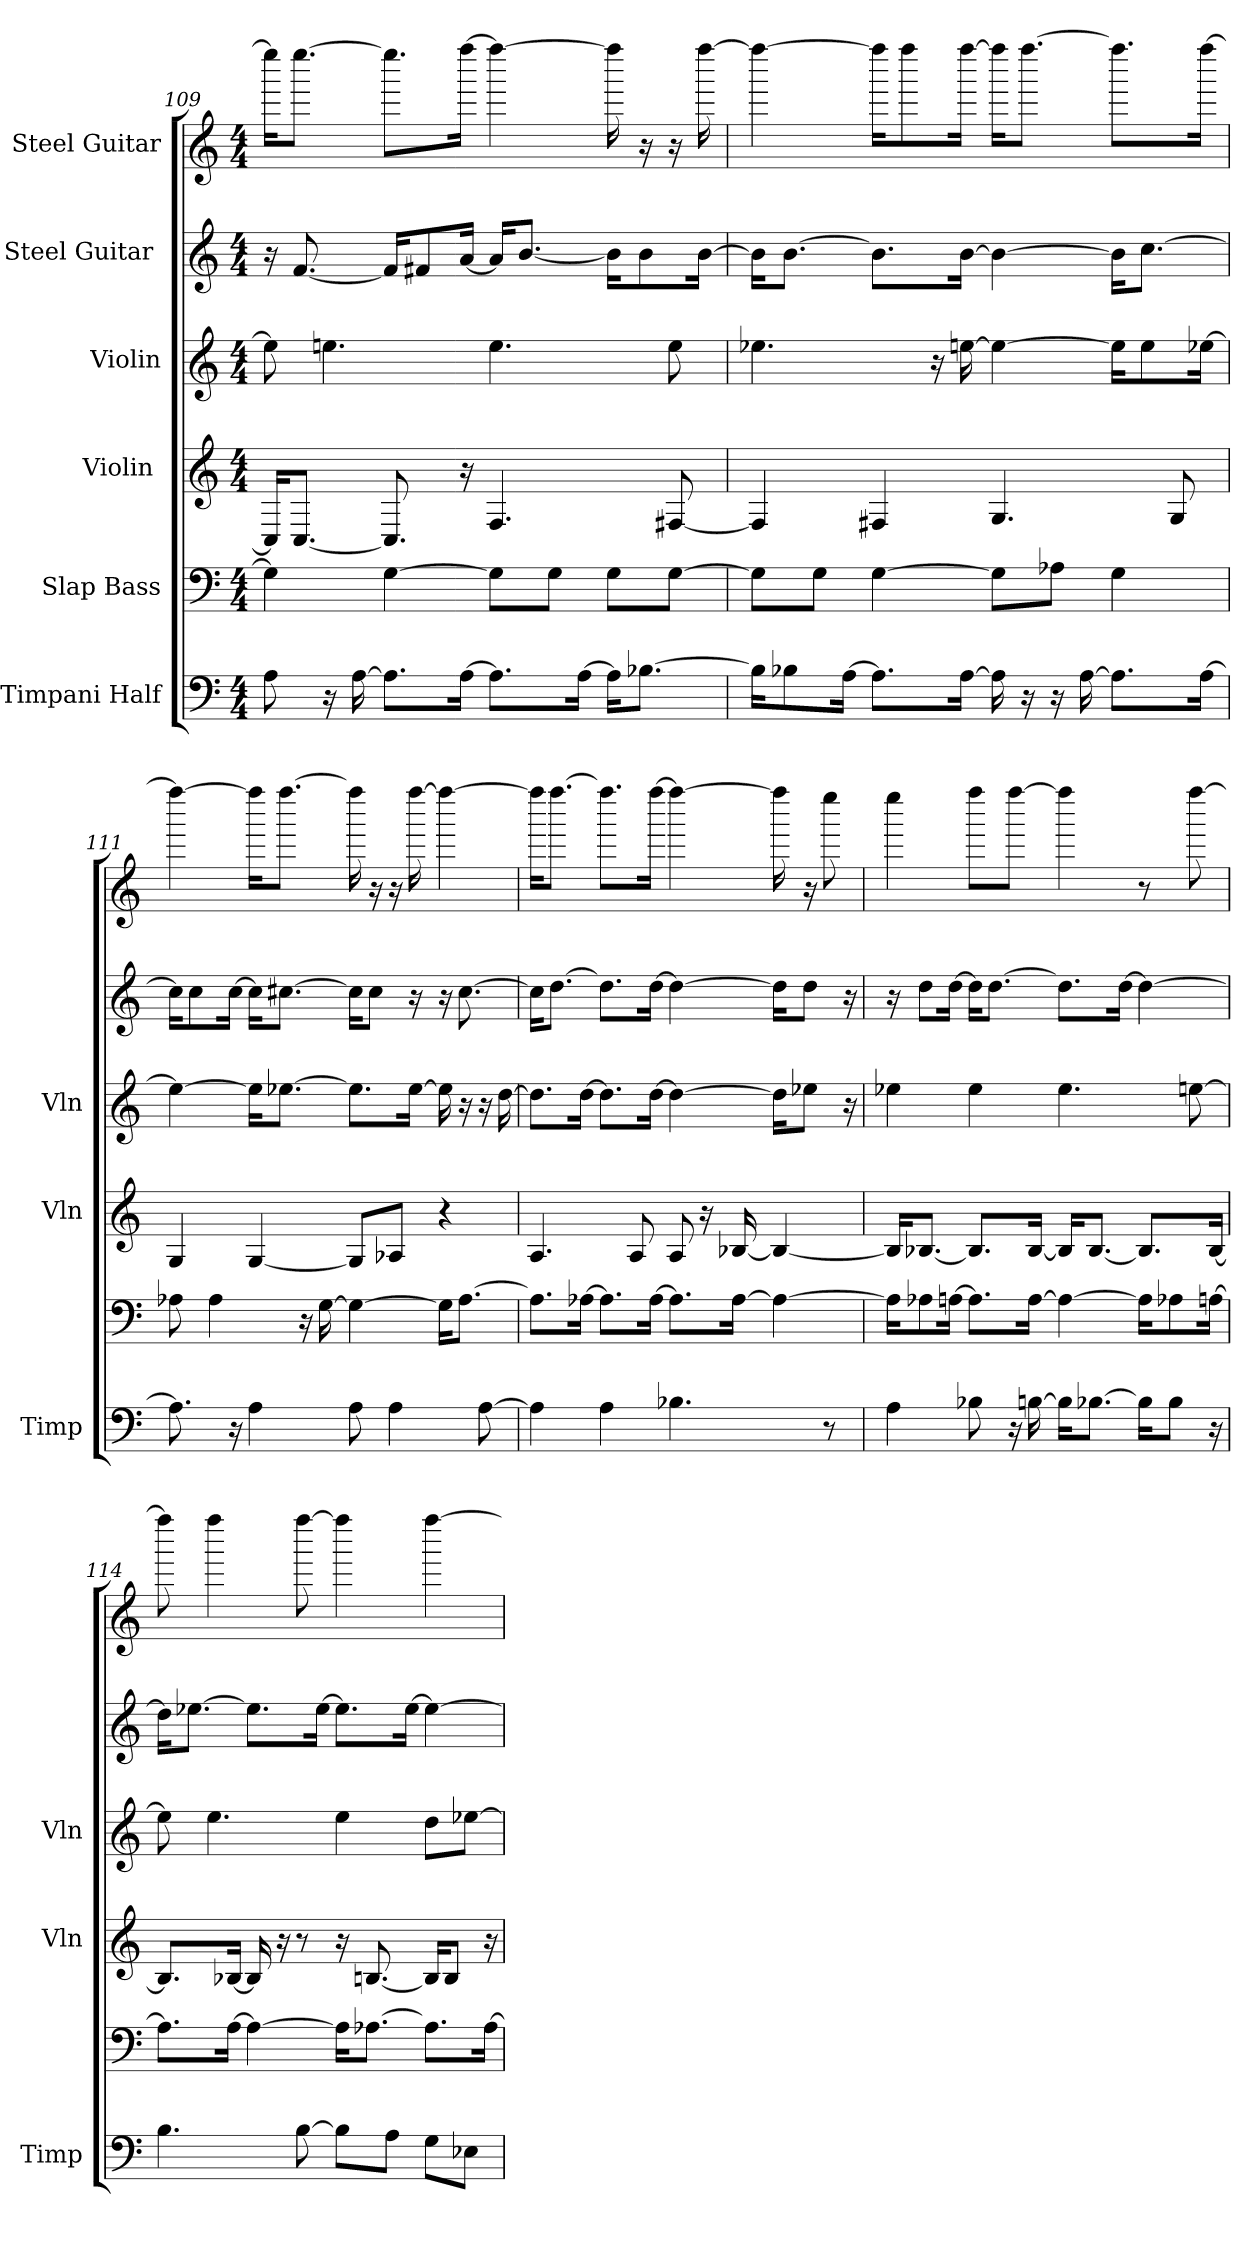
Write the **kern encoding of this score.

**kern	**kern	**kern	**kern	**kern	**kern
*part6	*part5	*part4	*part3	*part2	*part1
*staff6	*staff5	*staff4	*staff3	*staff2	*staff1
*I"Timpani Half	*I"Slap Bass	*I"Violin [2]	*I"Violin	*I"Steel Guitar [2]	*I"Steel Guitar
*I'Timp	*	*I'Vln	*I'Vln	*	*
*clefF4	*clefF4	*clefG2	*clefG2	*clefG2	*clefG2
*M4/4	*M4/4	*M4/4	*M4/4	*M4/4	*M4/4
=109	=109	=109	=109	=109	=109
8A	4G]	16CKL]	8ee-]	16r	16eeeeKL]
.	.	[8.CJ	.	[8.f	[8.eeeeJ
16r	.	.	4.ee	.	.
[16A	.	.	.	.	.
8.AL]	[4G	8.C]	.	16fKL]	8.eeeeL]
.	.	.	.	8f#	.
[16AJk	.	16r	.	[16aJk	[16ffffJk
8.AL]	8GL]	4.F	4.ee	16aKL]	4ffff_
.	.	.	.	[8.bJ	.
.	8GJ	.	.	.	.
[16AJk	.	.	.	.	.
16AKL]	8GL	.	.	16bKL]	16ffff]
[8.B-J	.	.	.	8b	16r
.	[8GJ	[8F#	8ee	.	16r
.	.	.	.	[16bJk	[16ffff
=110	=110	=110	=110	=110	=110
16B-KL]	8GL]	4F#]	4.ee-	16bKL]	4ffff_
8B-	.	.	.	[8.bJ	.
.	8GJ	.	.	.	.
[16AJk	.	.	.	.	.
8.AL]	[4G	4F#	.	8.bL]	16ffffKL]
.	.	.	.	.	8ffff
.	.	.	16r	.	.
[16AJk	.	.	[16ee	[16bJk	[16ffffJk
16A]	8GL]	4.G	4ee_	4b_	16ffffKL]
16r	.	.	.	.	[8.ffffJ
16r	8A-J	.	.	.	.
[16A	.	.	.	.	.
8.AL]	4G	.	16eeKL]	16bKL]	8.ffffL]
.	.	.	8ee	[8.ccJ	.
.	.	8G	.	.	.
[16AJk	.	.	[16ee-Jk	.	[16ffffJk
=111	=111	=111	=111	=111	=111
8.A]	8A-	4G	4ee-_	16ccKL]	4ffff_
.	.	.	.	8cc	.
.	4A-	.	.	.	.
16r	.	.	.	[16ccJk	.
4A	.	[4G	16ee-KL]	16ccKL]	16ffffKL]
.	.	.	[8.ee-J	[8.cc#J	[8.ffffJ
.	16r	.	.	.	.
.	[16G	.	.	.	.
8A	4G_	8GL]	8.ee-L]	16cc#KL]	16ffff]
.	.	.	.	8cc#J	16r
4A	.	8A-J	.	.	16r
.	.	.	[16ee-Jk	16r	[16ffff
.	16GKL]	4r	16ee-]	16r	4ffff_
.	[8.A-J	.	16r	[8.cc#	.
[8A	.	.	16r	.	.
.	.	.	[16dd	.	.
=112	=112	=112	=112	=112	=112
4A]	8.A-L]	4.A	8.ddL]	16cc#KL]	16ffffKL]
.	.	.	.	[8.ddJ	[8.ffffJ
.	[16A-Jk	.	[16ddJk	.	.
4A	8.A-L]	.	8.ddL]	8.ddL]	8.ffffL]
.	.	8A	.	.	.
.	[16A-Jk	.	[16ddJk	[16ddJk	[16ffffJk
4.B-	8.A-L]	8A	4dd_	4dd_	4ffff_
.	.	16r	.	.	.
.	[16A-Jk	[16B-	.	.	.
.	4A-_	4B-_	16ddKL]	16ddKL]	16ffff]
.	.	.	8ee-J	8ddJ	16r
8r	.	.	.	.	8eeee
.	.	.	16r	16r	.
=113	=113	=113	=113	=113	=113
4A	16A-KL]	16B-KL]	4ee-	16r	4eeee
.	8A-	[8.B-J	.	8ddL	.
.	[16AJk	.	.	[16ddJk	.
8B-	8.AL]	8.B-L]	4ee-	16ddKL]	8ffffL
.	.	.	.	[8.ddJ	.
16r	.	.	.	.	[8ffffJ
[16B	[16AJk	[16B-Jk	.	.	.
16BKL]	4A_	16B-KL]	4.ee-	8.ddL]	4ffff]
[8.B-J	.	[8.B-J	.	.	.
.	.	.	.	[16ddJk	.
16B-KL]	16AKL]	8.B-L]	.	4dd_	8r
8B-J	8A-	.	.	.	.
.	.	.	[8ee	.	[8ffff
16r	[16AJk	[16B-Jk	.	.	.
=114	=114	=114	=114	=114	=114
4.B	8.AL]	8.B-L]	8ee]	16ddKL]	8ffff]
.	.	.	.	[8.ee-J	.
.	.	.	4.ee	.	4ffff
.	[16AJk	[16B-Jk	.	.	.
.	4A_	16B-]	.	8.ee-L]	.
.	.	16r	.	.	.
[8B	.	8r	.	.	[8ffff
.	.	.	.	[16ee-Jk	.
8BL]	16AKL]	16r	4ee	8.ee-L]	4ffff]
.	[8.A-J	[8.B	.	.	.
8AJ	.	.	.	.	.
.	.	.	.	[16ee-Jk	.
8GL	8.A-L]	16BKL]	8ddL	4ee-_	[4ffff
.	.	8BJ	.	.	.
8E-J	.	.	[8ee-J	.	.
.	[16A-Jk	16r	.	.	.
=	=	=	=	=	=
*-	*-	*-	*-	*-	*-
